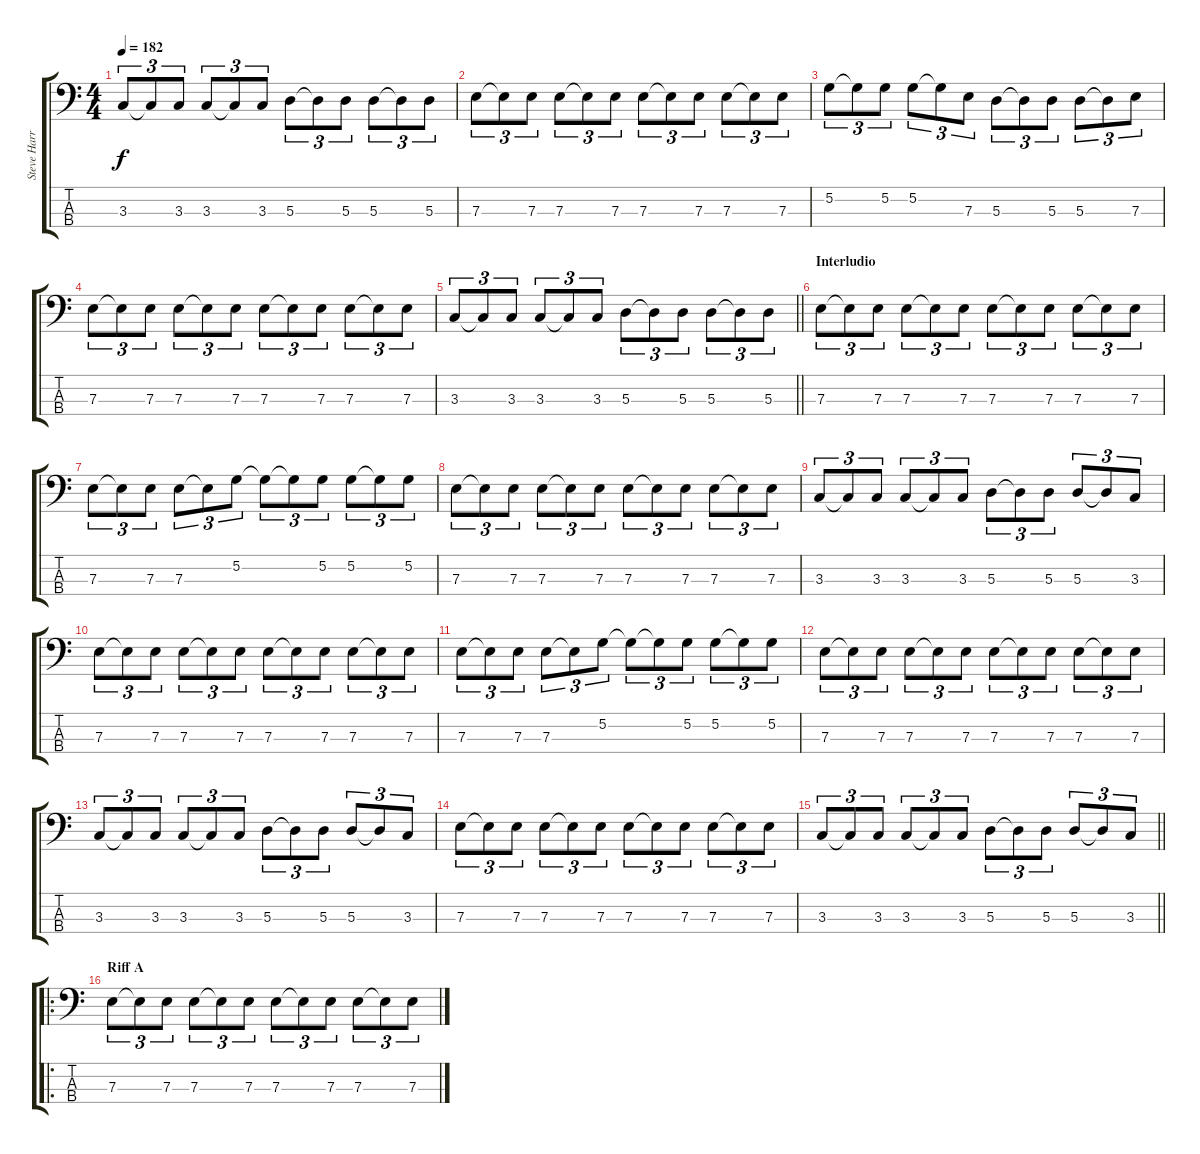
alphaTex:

\track ("Steve Harris" "Steve Harr") {instrument electricbassfinger}
\staff {score tabs}
\tuning (G2 D2 A1 E1) {hide}
\ts (4 4)
\tempo 182
\clef f4
\ks c
3.3.8{tu (3 2) dy f} 3.3{t}.8{tu (3 2)} 3.3.8{tu (3 2)} 3.3.8{tu (3 2)} 3.3{t}.8{tu (3 2)} 3.3.8{tu (3 2)} 5.3.8{tu (3 2)} 5.3{t}.8{tu (3 2)} 5.3.8{tu (3 2)} 5.3.8{tu (3 2)} 5.3{t}.8{tu (3 2)} 5.3.8{tu (3 2)} |
7.3.8{tu (3 2)} 7.3{t}.8{tu (3 2)} 7.3.8{tu (3 2)} 7.3.8{tu (3 2)} 7.3{t}.8{tu (3 2)} 7.3.8{tu (3 2)} 7.3.8{tu (3 2)} 7.3{t}.8{tu (3 2)} 7.3.8{tu (3 2)} 7.3.8{tu (3 2)} 7.3{t}.8{tu (3 2)} 7.3.8{tu (3 2)} |
5.2.8{tu (3 2)} 5.2{t}.8{tu (3 2)} 5.2.8{tu (3 2)} 5.2.8{tu (3 2)} 5.2{t}.8{tu (3 2)} 7.3.8{tu (3 2)} 5.3.8{tu (3 2)} 5.3{t}.8{tu (3 2)} 5.3.8{tu (3 2)} 5.3.8{tu (3 2)} 5.3{t}.8{tu (3 2)} 7.3.8{tu (3 2)} |
7.3.8{tu (3 2)} 7.3{t}.8{tu (3 2)} 7.3.8{tu (3 2)} 7.3.8{tu (3 2)} 7.3{t}.8{tu (3 2)} 7.3.8{tu (3 2)} 7.3.8{tu (3 2)} 7.3{t}.8{tu (3 2)} 7.3.8{tu (3 2)} 7.3.8{tu (3 2)} 7.3{t}.8{tu (3 2)} 7.3.8{tu (3 2)} |
\barLineRight lightlight
3.3.8{tu (3 2)} 3.3{t}.8{tu (3 2)} 3.3.8{tu (3 2)} 3.3.8{tu (3 2)} 3.3{t}.8{tu (3 2)} 3.3.8{tu (3 2)} 5.3.8{tu (3 2)} 5.3{t}.8{tu (3 2)} 5.3.8{tu (3 2)} 5.3.8{tu (3 2)} 5.3{t}.8{tu (3 2)} 5.3.8{tu (3 2)} |
\section ("" "Interludio")
7.3.8{tu (3 2)} 7.3{t}.8{tu (3 2)} 7.3.8{tu (3 2)} 7.3.8{tu (3 2)} 7.3{t}.8{tu (3 2)} 7.3.8{tu (3 2)} 7.3.8{tu (3 2)} 7.3{t}.8{tu (3 2)} 7.3.8{tu (3 2)} 7.3.8{tu (3 2)} 7.3{t}.8{tu (3 2)} 7.3.8{tu (3 2)} |
7.3.8{tu (3 2)} 7.3{t}.8{tu (3 2)} 7.3.8{tu (3 2)} 7.3.8{tu (3 2)} 7.3{t}.8{tu (3 2)} 5.2.8{tu (3 2)} 5.2{t}.8{tu (3 2)} 5.2{t}.8{tu (3 2)} 5.2.8{tu (3 2)} 5.2.8{tu (3 2)} 5.2{t}.8{tu (3 2)} 5.2.8{tu (3 2)} |
7.3.8{tu (3 2)} 7.3{t}.8{tu (3 2)} 7.3.8{tu (3 2)} 7.3.8{tu (3 2)} 7.3{t}.8{tu (3 2)} 7.3.8{tu (3 2)} 7.3.8{tu (3 2)} 7.3{t}.8{tu (3 2)} 7.3.8{tu (3 2)} 7.3.8{tu (3 2)} 7.3{t}.8{tu (3 2)} 7.3.8{tu (3 2)} |
3.3.8{tu (3 2)} 3.3{t}.8{tu (3 2)} 3.3.8{tu (3 2)} 3.3.8{tu (3 2)} 3.3{t}.8{tu (3 2)} 3.3.8{tu (3 2)} 5.3.8{tu (3 2)} 5.3{t}.8{tu (3 2)} 5.3.8{tu (3 2)} 5.3.8{tu (3 2)} 5.3{t}.8{tu (3 2)} 3.3.8{tu (3 2)} |
7.3.8{tu (3 2)} 7.3{t}.8{tu (3 2)} 7.3.8{tu (3 2)} 7.3.8{tu (3 2)} 7.3{t}.8{tu (3 2)} 7.3.8{tu (3 2)} 7.3.8{tu (3 2)} 7.3{t}.8{tu (3 2)} 7.3.8{tu (3 2)} 7.3.8{tu (3 2)} 7.3{t}.8{tu (3 2)} 7.3.8{tu (3 2)} |
7.3.8{tu (3 2)} 7.3{t}.8{tu (3 2)} 7.3.8{tu (3 2)} 7.3.8{tu (3 2)} 7.3{t}.8{tu (3 2)} 5.2.8{tu (3 2)} 5.2{t}.8{tu (3 2)} 5.2{t}.8{tu (3 2)} 5.2.8{tu (3 2)} 5.2.8{tu (3 2)} 5.2{t}.8{tu (3 2)} 5.2.8{tu (3 2)} |
7.3.8{tu (3 2)} 7.3{t}.8{tu (3 2)} 7.3.8{tu (3 2)} 7.3.8{tu (3 2)} 7.3{t}.8{tu (3 2)} 7.3.8{tu (3 2)} 7.3.8{tu (3 2)} 7.3{t}.8{tu (3 2)} 7.3.8{tu (3 2)} 7.3.8{tu (3 2)} 7.3{t}.8{tu (3 2)} 7.3.8{tu (3 2)} |
3.3.8{tu (3 2)} 3.3{t}.8{tu (3 2)} 3.3.8{tu (3 2)} 3.3.8{tu (3 2)} 3.3{t}.8{tu (3 2)} 3.3.8{tu (3 2)} 5.3.8{tu (3 2)} 5.3{t}.8{tu (3 2)} 5.3.8{tu (3 2)} 5.3.8{tu (3 2)} 5.3{t}.8{tu (3 2)} 3.3.8{tu (3 2)} |
7.3.8{tu (3 2)} 7.3{t}.8{tu (3 2)} 7.3.8{tu (3 2)} 7.3.8{tu (3 2)} 7.3{t}.8{tu (3 2)} 7.3.8{tu (3 2)} 7.3.8{tu (3 2)} 7.3{t}.8{tu (3 2)} 7.3.8{tu (3 2)} 7.3.8{tu (3 2)} 7.3{t}.8{tu (3 2)} 7.3.8{tu (3 2)} |
\barLineRight lightlight
3.3.8{tu (3 2)} 3.3{t}.8{tu (3 2)} 3.3.8{tu (3 2)} 3.3.8{tu (3 2)} 3.3{t}.8{tu (3 2)} 3.3.8{tu (3 2)} 5.3.8{tu (3 2)} 5.3{t}.8{tu (3 2)} 5.3.8{tu (3 2)} 5.3.8{tu (3 2)} 5.3{t}.8{tu (3 2)} 3.3.8{tu (3 2)} |
\ro
\section ("" "Riff A")
7.3.8{tu (3 2)} 7.3{t}.8{tu (3 2)} 7.3.8{tu (3 2)} 7.3.8{tu (3 2)} 7.3{t}.8{tu (3 2)} 7.3.8{tu (3 2)} 7.3.8{tu (3 2)} 7.3{t}.8{tu (3 2)} 7.3.8{tu (3 2)} 7.3.8{tu (3 2)} 7.3{t}.8{tu (3 2)} 7.3.8{tu (3 2)}
